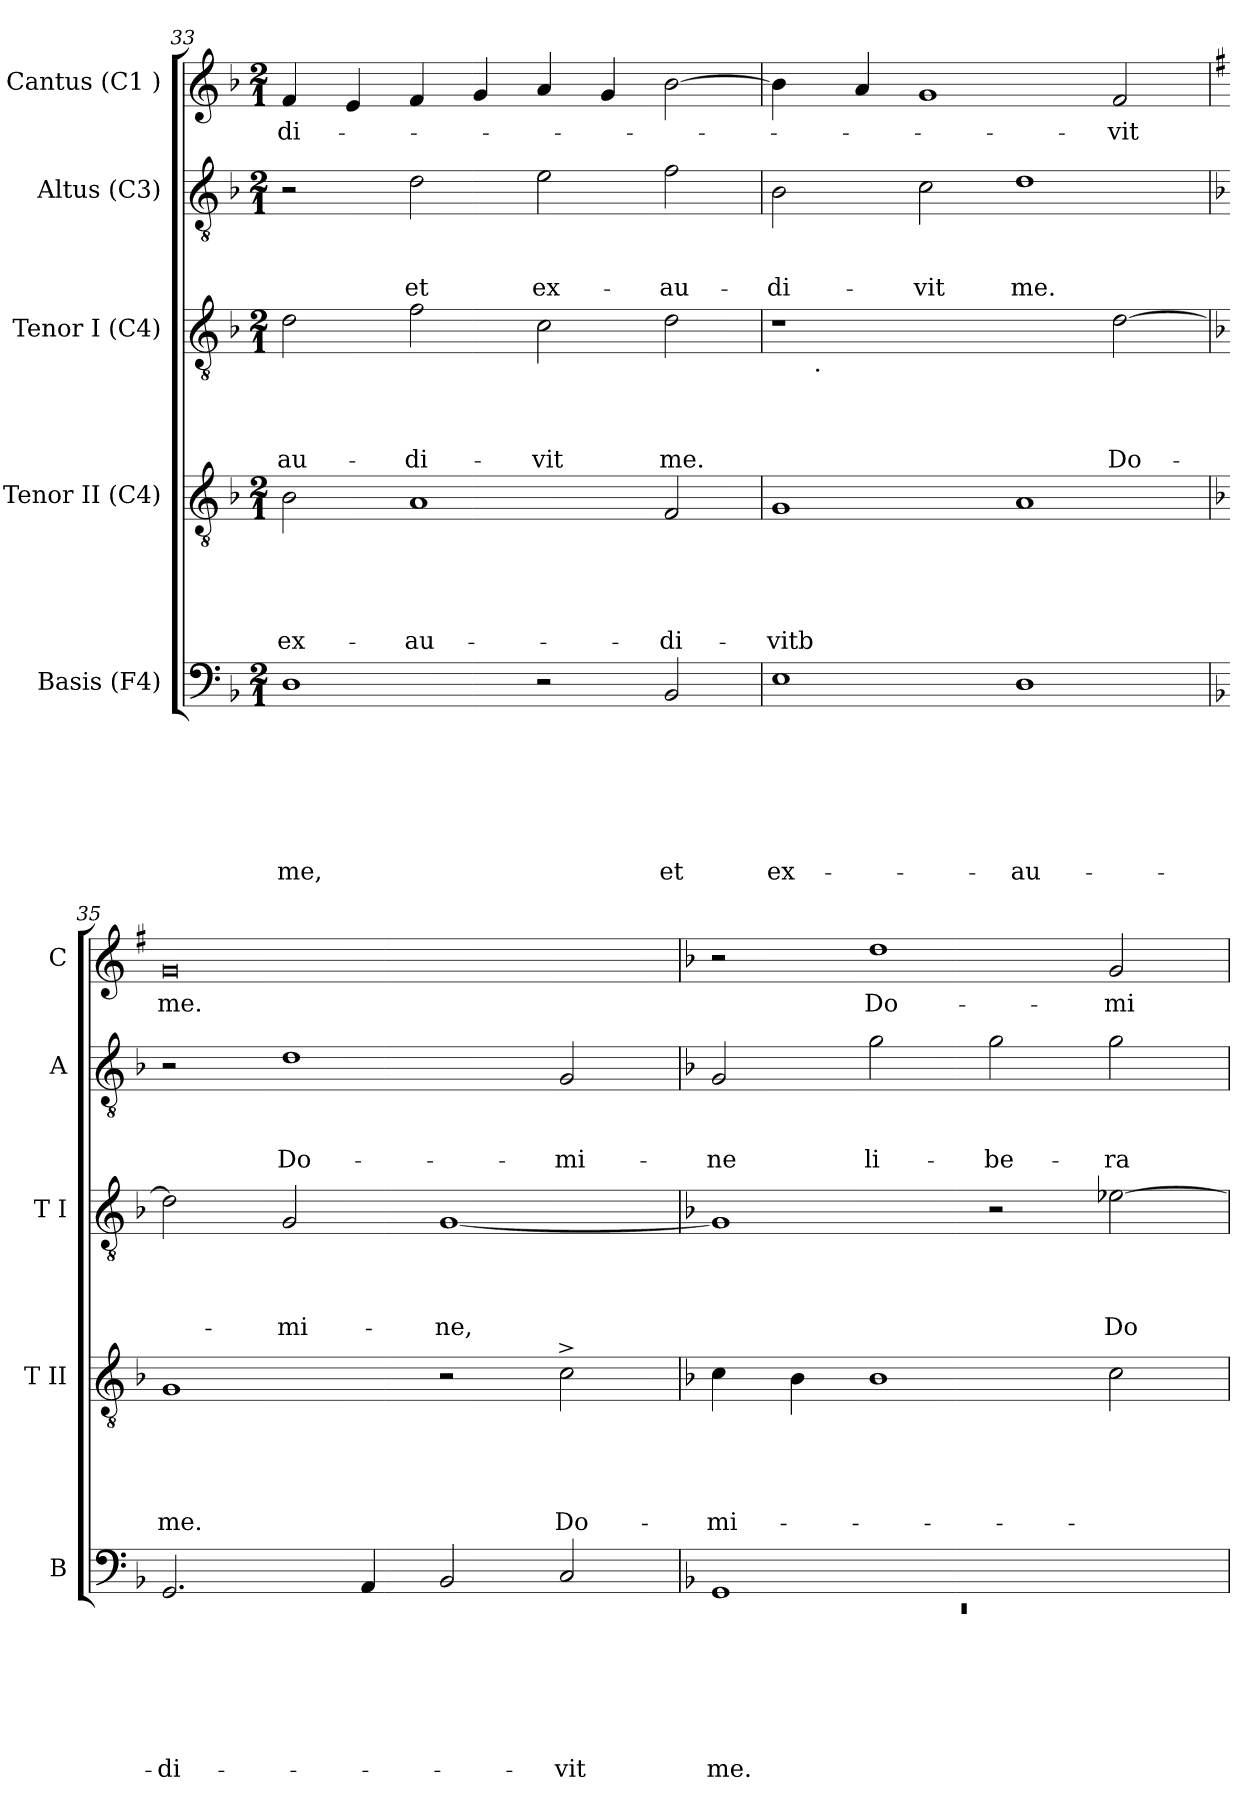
**kern	**text	**text	**text	**text	**text	**text	**text	**kern	**text	**text	**text	**text	**text	**kern	**text	**text	**text	**text	**kern	**text	**text	**text	**kern	**text
*part5	*part5	*part5	*part5	*part5	*part5	*part5	*part5	*part4	*part4	*part4	*part4	*part4	*part4	*part3	*part3	*part3	*part3	*part3	*part2	*part2	*part2	*part2	*part1	*part1
*staff5	*staff5	*staff5	*staff5	*staff5	*staff5	*staff5	*staff5	*staff4	*staff4	*staff4	*staff4	*staff4	*staff4	*staff3	*staff3	*staff3	*staff3	*staff3	*staff2	*staff2	*staff2	*staff2	*staff1	*staff1
*I"Basis (F4)	*	*	*	*	*	*	*	*I"Tenor II (C4)	*	*	*	*	*	*I"Tenor I (C4)	*	*	*	*	*I"Altus (C3)	*	*	*	*I"Cantus (C1 )	*
*I'B	*	*	*	*	*	*	*	*I'T II	*	*	*	*	*	*I'T I	*	*	*	*	*I'A	*	*	*	*I'C	*
*clefF4	*	*	*	*	*	*	*	*clefGv2	*	*	*	*	*	*clefGv2	*	*	*	*	*clefGv2	*	*	*	*clefG2	*
*k[b-]	*	*	*	*	*	*	*	*k[b-]	*	*	*	*	*	*k[b-]	*	*	*	*	*k[b-]	*	*	*	*k[b-]	*
*F:	*	*	*	*	*	*	*	*F:	*	*	*	*	*	*F:	*	*	*	*	*F:	*	*	*	*F:	*
*M2/1	*	*	*	*	*	*	*	*M2/1	*	*	*	*	*	*M2/1	*	*	*	*	*M2/1	*	*	*	*M2/1	*
=33	=33	=33	=33	=33	=33	=33	=33	=33	=33	=33	=33	=33	=33	=33	=33	=33	=33	=33	=33	=33	=33	=33	=33	=33
!	!	!	!	!	!	!	!LO:LY:b	!	!	!	!	!	!LO:LY:b	!	!	!	!	!LO:LY:b	!	!	!	!	!	!LO:LY:b
1D	.	.	.	.	.	.	me,	2B-\	.	.	.	.	ex-	2d\	.	.	.	-au-	2r	.	.	.	4f/	-di-
.	.	.	.	.	.	.	.	.	.	.	.	.	.	.	.	.	.	.	.	.	.	.	4e/	.
!	!	!	!	!	!	!	!	!	!	!	!	!	!LO:LY:b	!	!	!	!	!LO:LY:b	!	!	!	!LO:LY:b	!	!
.	.	.	.	.	.	.	.	1A	.	.	.	.	-au-	2f\	.	.	.	-di-	2d\	.	.	et	4f/	.
.	.	.	.	.	.	.	.	.	.	.	.	.	.	.	.	.	.	.	.	.	.	.	4g/	.
!	!	!	!	!	!	!	!	!	!	!	!	!	!	!	!	!	!	!LO:LY:b	!	!	!	!LO:LY:b	!	!
2r	.	.	.	.	.	.	.	.	.	.	.	.	.	2c\	.	.	.	-vit	2e\	.	.	ex-	4a/	.
.	.	.	.	.	.	.	.	.	.	.	.	.	.	.	.	.	.	.	.	.	.	.	4g/	.
!	!	!	!	!	!	!	!LO:LY:b	!	!	!	!	!	!LO:LY:b	!	!	!	!	!LO:LY:b	!	!	!	!LO:LY:b	!	!
2BB-/	.	.	.	.	.	.	et	2F/	.	.	.	.	-di-	2d\	.	.	.	me.	2f\	.	.	-au-	[>2b-\	.
=34	=34	=34	=34	=34	=34	=34	=34	=34	=34	=34	=34	=34	=34	=34	=34	=34	=34	=34	=34	=34	=34	=34	=34	=34
!	!	!	!	!	!	!	!LO:LY:b	!	!	!	!	!	!LO:LY:b	!	!	!	!	!	!	!	!	!LO:LY:b	!	!
*	*	*	*	*	*	*	*	*	*	*	*	*	*	*^	*	*	*	*	*	*	*	*	*	*
1E	.	.	.	.	.	.	ex-	1G	.	.	.	.	-vitb	1r	8ryy	.	.	.	.	2B-\	.	.	-di-	4b-\]	.
!	!	!	!	!	!	!	!	!	!	!	!	!	!	!	!LO:TX:b:t=.	!	!	!	!	!	!	!	!	!	!
.	.	.	.	.	.	.	.	.	.	.	.	.	.	.	1...ryy	.	.	.	.	.	.	.	.	.	.
.	.	.	.	.	.	.	.	.	.	.	.	.	.	.	.	.	.	.	.	.	.	.	.	4a/	.
!	!	!	!	!	!	!	!	!	!	!	!	!	!	!	!	!	!	!	!	!	!	!	!LO:LY:b	!	!
.	.	.	.	.	.	.	.	.	.	.	.	.	.	.	.	.	.	.	.	2c\	.	.	-vit	1g	.
!	!	!	!	!	!	!	!LO:LY:b	!	!	!	!	!	!	!	!	!	!	!	!	!	!	!	!LO:LY:b	!	!
1D	.	.	.	.	.	.	-au-	1A	.	.	.	.	.	2ryy	.	.	.	.	.	1d	.	.	me.	.	.
!	!	!	!	!	!	!	!	!	!	!	!	!	!	!	!	!	!	!	!LO:LY:b	!	!	!	!	!	!LO:LY:b
.	.	.	.	.	.	.	.	.	.	.	.	.	.	[>2d\	.	.	.	.	Do-	.	.	.	.	2f/	-vit
*	*	*	*	*	*	*	*	*	*	*	*	*	*	*v	*v	*	*	*	*	*	*	*	*	*	*
=35	=35	=35	=35	=35	=35	=35	=35	=35	=35	=35	=35	=35	=35	=35	=35	=35	=35	=35	=35	=35	=35	=35	=35	=35
*	*	*	*	*	*	*	*	*	*	*	*	*	*	*	*	*	*	*	*	*	*	*	*k[f#]	*
*	*	*	*	*	*	*	*	*	*	*	*	*	*	*	*	*	*	*	*	*	*	*	*G:	*
*	*	*	*	*	*	*	*	*	*	*	*	*	*	*^	*	*	*	*	*	*	*	*	*	*
!	!	!	!	!	!	!	!LO:LY:b	!	!	!	!	!	!LO:LY:b	!	!	!	!	!	!	!	!	!	!	!	!LO:LY:b
*	*	*	*	*	*	*	*	*	*	*	*	*	*	*v	*v	*	*	*	*	*	*	*	*	*	*
2.GG/	.	.	.	.	.	.	-di-	1G	.	.	.	.	me.	2d\]	.	.	.	.	2r	.	.	.	0g	me.
!	!	!	!	!	!	!	!	!	!	!	!	!	!	!	!	!	!	!LO:LY:b	!	!	!	!LO:LY:b	!	!
.	.	.	.	.	.	.	.	.	.	.	.	.	.	2G/	.	.	.	-mi-	1d	.	.	Do-	.	.
4AA/	.	.	.	.	.	.	.	.	.	.	.	.	.	.	.	.	.	.	.	.	.	.	.	.
!	!	!	!	!	!	!	!	!	!	!	!	!	!	!	!	!	!	!LO:LY:b	!	!	!	!	!	!
2BB-/	.	.	.	.	.	.	.	2r	.	.	.	.	.	[<1G	.	.	.	-ne,	.	.	.	.	.	.
!	!	!	!	!	!	!	!LO:LY:b	!	!	!	!	!	!LO:LY:b	!	!	!	!	!	!	!	!	!LO:LY:b	!	!
2C/	.	.	.	.	.	.	-vit	2c^>\	.	.	.	.	Do-	.	.	.	.	.	2G/	.	.	-mi-	.	.
!!LO:LB:g=z
=36	=36	=36	=36	=36	=36	=36	=36	=36	=36	=36	=36	=36	=36	=36	=36	=36	=36	=36	=36	=36	=36	=36	=36	=36
*	*	*	*	*	*	*	*	*	*	*	*	*	*	*	*	*	*	*	*	*	*	*	*k[b-]	*
*	*	*	*	*	*	*	*	*	*	*	*	*	*	*	*	*	*	*	*	*	*	*	*F:	*
*^	*	*	*	*	*	*	*	*	*	*	*	*	*	*	*	*	*	*	*	*	*	*	*	*
!	!LO:N:vis=1	!	!	!	!	!	!	!LO:LY:b	!	!	!	!	!	!LO:LY:b	!	!	!	!	!	!	!	!	!LO:LY:b	!	!
1GG	0rEE	.	.	.	.	.	.	me.	4c\	.	.	.	.	-mi-	1G]	.	.	.	.	2G/	.	.	-ne	2r	.
.	.	.	.	.	.	.	.	.	4B-\	.	.	.	.	.	.	.	.	.	.	.	.	.	.	.	.
!	!	!	!	!	!	!	!	!	!	!	!	!	!	!	!	!	!	!	!	!	!	!	!LO:LY:b	!	!LO:LY:b
.	.	.	.	.	.	.	.	.	1B-	.	.	.	.	.	.	.	.	.	.	2g\	.	.	li-	1dd	Do-
!	!	!	!	!	!	!	!	!	!	!	!	!	!	!	!	!	!	!	!	!	!	!	!LO:LY:b	!	!
1ryy	.	.	.	.	.	.	.	.	.	.	.	.	.	.	2r	.	.	.	.	2g\	.	.	-be-	.	.
!	!	!	!	!	!	!	!	!	!	!	!	!	!	!	!	!	!	!	!LO:LY:b	!	!	!	!LO:LY:b	!	!LO:LY:b
.	.	.	.	.	.	.	.	.	2c\	.	.	.	.	.	[>2e-X\	.	.	.	Do-	2g\	.	.	-ra	2g/	-mi-
*v	*v	*	*	*	*	*	*	*	*	*	*	*	*	*	*	*	*	*	*	*	*	*	*	*	*
=	=	=	=	=	=	=	=	=	=	=	=	=	=	=	=	=	=	=	=	=	=	=	=	=
*-	*-	*-	*-	*-	*-	*-	*-	*-	*-	*-	*-	*-	*-	*-	*-	*-	*-	*-	*-	*-	*-	*-	*-	*-
